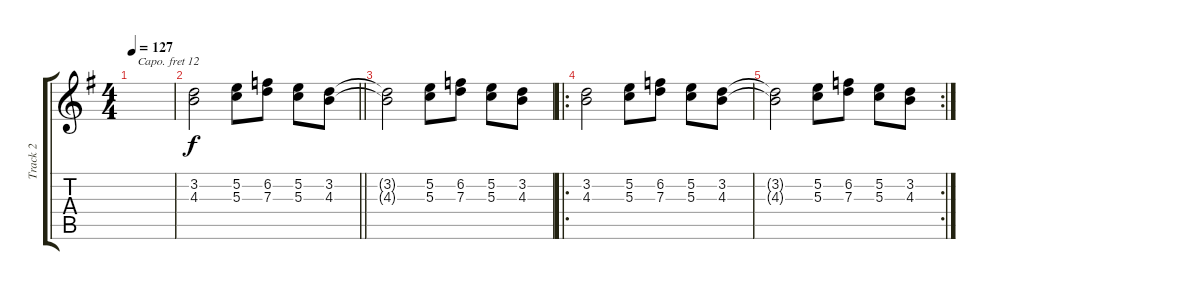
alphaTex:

\track ("Track 2" "Track 2") {instrument harmonica}
\staff {score tabs}
\capo 12
\tuning (E4 B3 G3 D3 A2 E2) {hide}
\ts (4 4)
\tempo 127
\clef g2
\ks g
|
\barLineRight lightlight
(3.2 4.3).2 (5.2 5.3).8 (6.2 7.3).8 (5.2 5.3).8 (3.2 4.3).8 |
(3.2{t} 4.3{t}).2 (5.2 5.3).8 (6.2 7.3).8 (5.2 5.3).8 (3.2 4.3).8 |
\ro
(3.2 4.3).2 (5.2 5.3).8 (6.2 7.3).8 (5.2 5.3).8 (3.2 4.3).8 |
\rc 2
(3.2{t} 4.3{t}).2 (5.2 5.3).8 (6.2 7.3).8 (5.2 5.3).8 (3.2 4.3).8
